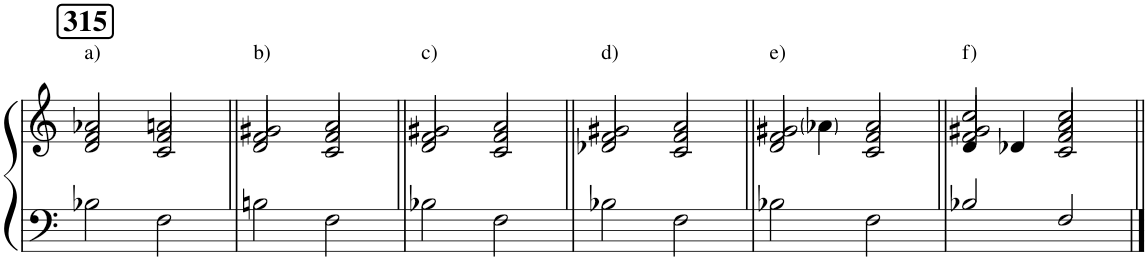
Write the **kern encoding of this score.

**kern	**kern
*part1	*part1
*staff2	*staff1
*I"Piano	*
*I'Pno.	*
*clefF4	*clefG2
*k[]	*k[]
*M1/1	*M1/1
!!LO:REH:place=s1:a:B:cj:fs=14:t=315
=1	=1
*	*^
*	*	*^
!	!LO:TX:a:t=a)	!	!
2B-X\	2f/	2a-X/	2d/
2F\	2f/	2an/	2c/
=2||	=2||	=2||	=2||
!	!LO:TX:a:t=b)	!	!
2Bn\	2f/	2g#X/	2d/
2F\	2f/	2a/	2c/
=3||	=3||	=3||	=3||
!	!LO:TX:a:t=c)	!	!
2B-X\	2f/	2g#X/	2d/
2F\	2f/	2a/	2c/
=4||	=4||	=4||	=4||
!	!LO:TX:a:t=d)	!	!
2B-X\	2f/	2g#X/	2d-X/
2F\	2f/	2a/	2c/
=5||	=5||	=5||	=5||
!	!LO:TX:a:t=e)	!	!
!	!	!LO:N:head=open	!
2B-X\	2f/	4g#X/	2d/
.	.	4a-X\	.
2F\	2f/	2an/	2c/
=6||	=6||	=6||	=6||
*	*	*	*^
!	!LO:TX:a:t=f)	!	!	!
2B-X/	2f/	2g#X/	2cc/	4d/
.	.	.	.	4d-X/
2F/	2f/	2a/	2cc/	2c/
*	*v	*v	*v	*v
=||	=||
*-	*-
